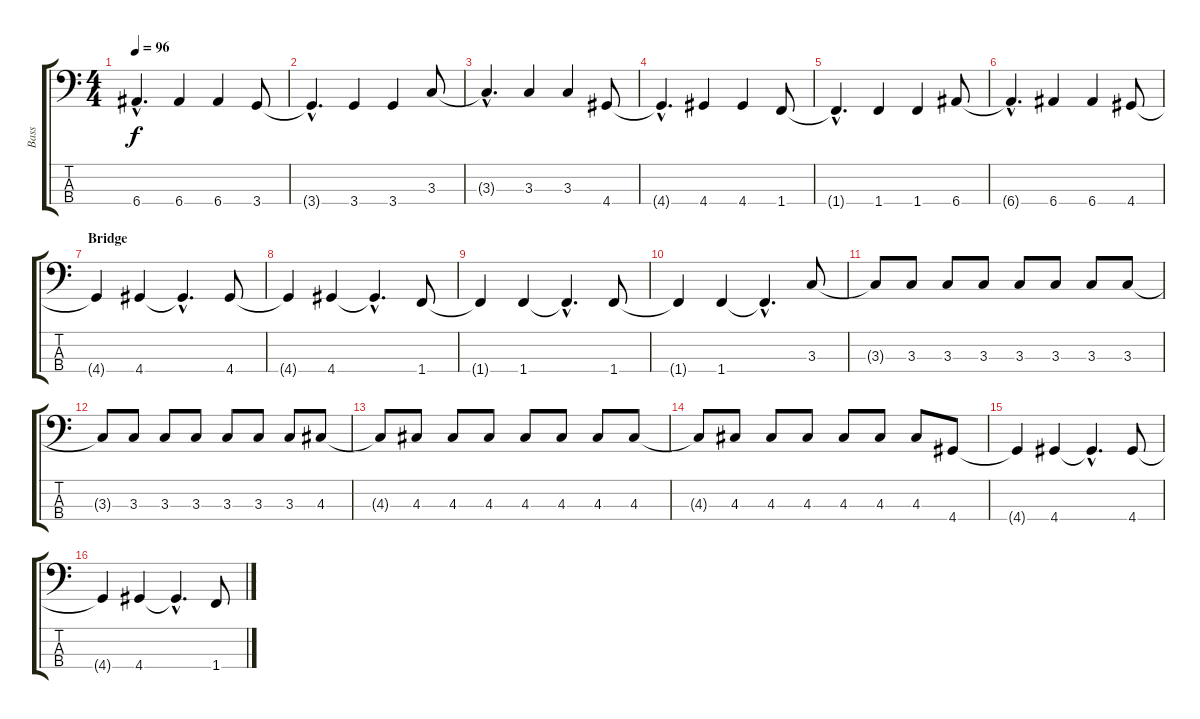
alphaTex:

\track ("Bass" "Bass") {instrument electricbassfinger}
\staff {score tabs}
\tuning (G2 D2 A1 E1) {hide}
\ts (4 4)
\tempo 96
\clef f4
\ks c
6.4{hac t}.4{d dy f} 6.4.4 6.4.4 3.4.8 |
3.4{hac t}.4{d} 3.4.4 3.4.4 3.3.8 |
3.3{hac t}.4{d} 3.3.4 3.3.4 4.4.8 |
4.4{hac t}.4{d} 4.4.4 4.4.4 1.4.8 |
1.4{hac t}.4{d} 1.4.4 1.4.4 6.4.8 |
6.4{hac t}.4{d} 6.4.4 6.4.4 4.4.8 |
\section ("" "Bridge")
4.4{t}.4 4.4.4 4.4{hac t}.4{d} 4.4.8 |
4.4{t}.4 4.4.4 4.4{hac t}.4{d} 1.4.8 |
1.4{t}.4 1.4.4 1.4{hac t}.4{d} 1.4.8 |
1.4{t}.4 1.4.4 1.4{hac t}.4{d} 3.3.8 |
3.3{t}.8 3.3.8 3.3.8 3.3.8 3.3.8 3.3.8 3.3.8 3.3.8 |
3.3{t}.8 3.3.8 3.3.8 3.3.8 3.3.8 3.3.8 3.3.8 4.3.8 |
4.3{t}.8 4.3.8 4.3.8 4.3.8 4.3.8 4.3.8 4.3.8 4.3.8 |
4.3{t}.8 4.3.8 4.3.8 4.3.8 4.3.8 4.3.8 4.3.8 4.4.8 |
4.4{t}.4 4.4.4 4.4{hac t}.4{d} 4.4.8 |
4.4{t}.4 4.4.4 4.4{hac t}.4{d} 1.4.8
